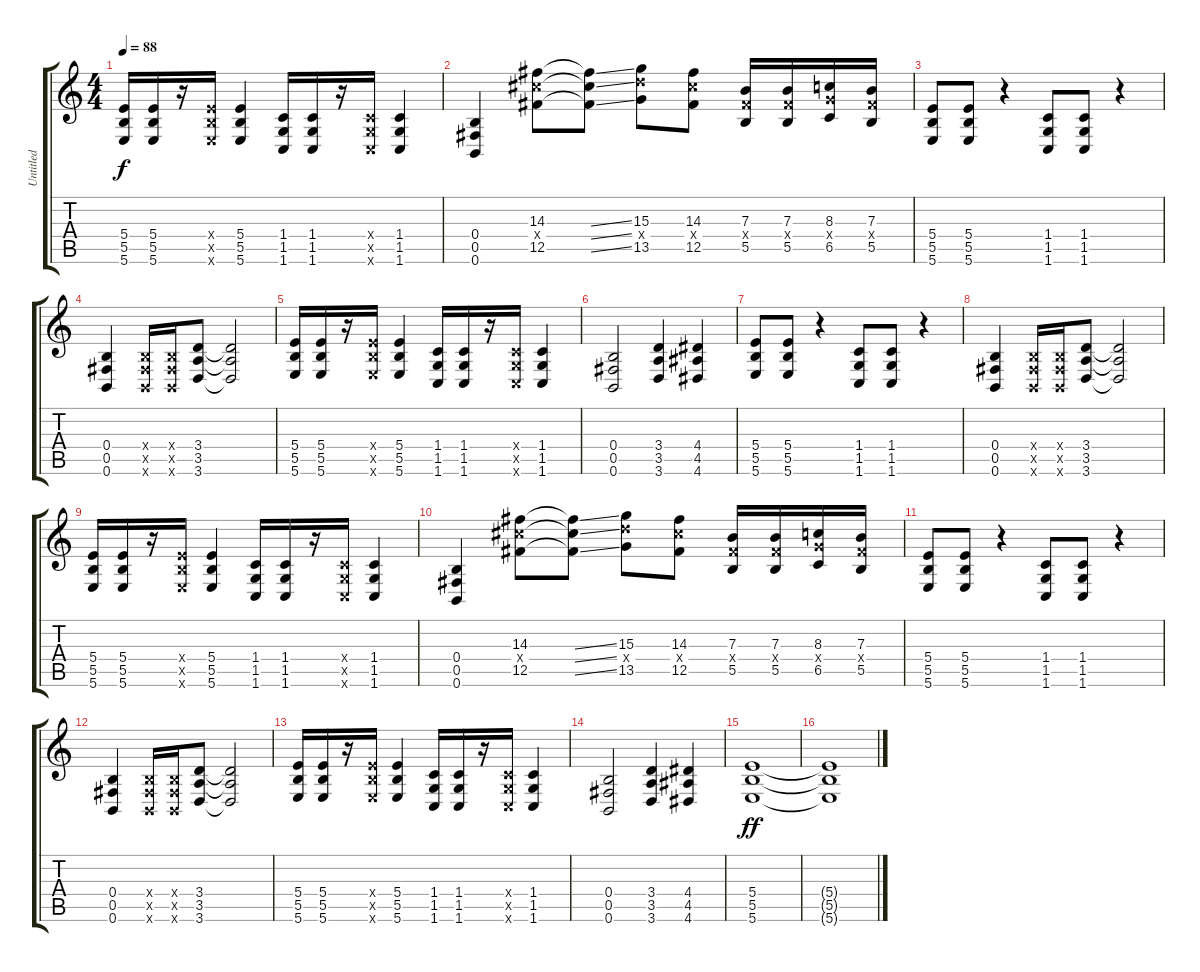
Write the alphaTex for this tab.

\track ("Untitled" "Untitled") {instrument distortionguitar}
\staff {score tabs}
\tuning (Db4 Ab3 E3 B2 Gb2 B1) {hide}
\ts (4 4)
\tempo 88
\clef g2
\ks c
(5.4 5.5 5.6).16{dy f} (5.4 5.5 5.6).16 r.16 (5.4{x} 5.5{x} 5.6{x}).16 (5.4 5.5 5.6).4 (1.4 1.5 1.6).16 (1.4 1.5 1.6).16 r.16 (1.4{x} 1.5{x} 1.6{x}).16 (1.4 1.5 1.6).4 |
(0.4 0.5 0.6).4 (14.3 14.4{x} 12.5).8 (14.3{ss t} 14.4{ss t} 12.5{ss t}).8 (15.3 15.4{x} 13.5).8 (14.3 14.4{x} 12.5).8 (7.3 7.4{x} 5.5).16 (7.3 7.4{x} 5.5).16 (8.3 8.4{x} 6.5).16 (7.3 7.4{x} 5.5).16 |
(5.4 5.5 5.6).8 (5.4 5.5 5.6).8 r.4 (1.4 1.5 1.6).8 (1.4 1.5 1.6).8 r.4 |
(0.4 0.5 0.6).4 (0.4{x} 0.5{x} 0.6{x}).16 (0.4{x} 0.5{x} 0.6{x}).16 (3.4 3.5 3.6).8 (3.4{t} 3.5{t} 3.6{t}).2 |
(5.4 5.5 5.6).16 (5.4 5.5 5.6).16 r.16 (5.4{x} 5.5{x} 5.6{x}).16 (5.4 5.5 5.6).4 (1.4 1.5 1.6).16 (1.4 1.5 1.6).16 r.16 (1.4{x} 1.5{x} 1.6{x}).16 (1.4 1.5 1.6).4 |
(0.4 0.5 0.6).2 (3.4 3.5 3.6).4 (4.4 4.5 4.6).4 |
(5.4 5.5 5.6).8 (5.4 5.5 5.6).8 r.4 (1.4 1.5 1.6).8 (1.4 1.5 1.6).8 r.4 |
(0.4 0.5 0.6).4 (0.4{x} 0.5{x} 0.6{x}).16 (0.4{x} 0.5{x} 0.6{x}).16 (3.4 3.5 3.6).8 (3.4{t} 3.5{t} 3.6{t}).2 |
(5.4 5.5 5.6).16 (5.4 5.5 5.6).16 r.16 (5.4{x} 5.5{x} 5.6{x}).16 (5.4 5.5 5.6).4 (1.4 1.5 1.6).16 (1.4 1.5 1.6).16 r.16 (1.4{x} 1.5{x} 1.6{x}).16 (1.4 1.5 1.6).4 |
(0.4 0.5 0.6).4 (14.3 14.4{x} 12.5).8 (14.3{ss t} 14.4{ss t} 12.5{ss t}).8 (15.3 15.4{x} 13.5).8 (14.3 14.4{x} 12.5).8 (7.3 7.4{x} 5.5).16 (7.3 7.4{x} 5.5).16 (8.3 8.4{x} 6.5).16 (7.3 7.4{x} 5.5).16 |
(5.4 5.5 5.6).8 (5.4 5.5 5.6).8 r.4 (1.4 1.5 1.6).8 (1.4 1.5 1.6).8 r.4 |
(0.4 0.5 0.6).4 (0.4{x} 0.5{x} 0.6{x}).16 (0.4{x} 0.5{x} 0.6{x}).16 (3.4 3.5 3.6).8 (3.4{t} 3.5{t} 3.6{t}).2 |
(5.4 5.5 5.6).16 (5.4 5.5 5.6).16 r.16 (5.4{x} 5.5{x} 5.6{x}).16 (5.4 5.5 5.6).4 (1.4 1.5 1.6).16 (1.4 1.5 1.6).16 r.16 (1.4{x} 1.5{x} 1.6{x}).16 (1.4 1.5 1.6).4 |
(0.4 0.5 0.6).2 (3.4 3.5 3.6).4 (4.4 4.5 4.6).4 |
(5.4 5.5 5.6).1{dy ff} |
(5.4{t} 5.5{t} 5.6{t}).1
